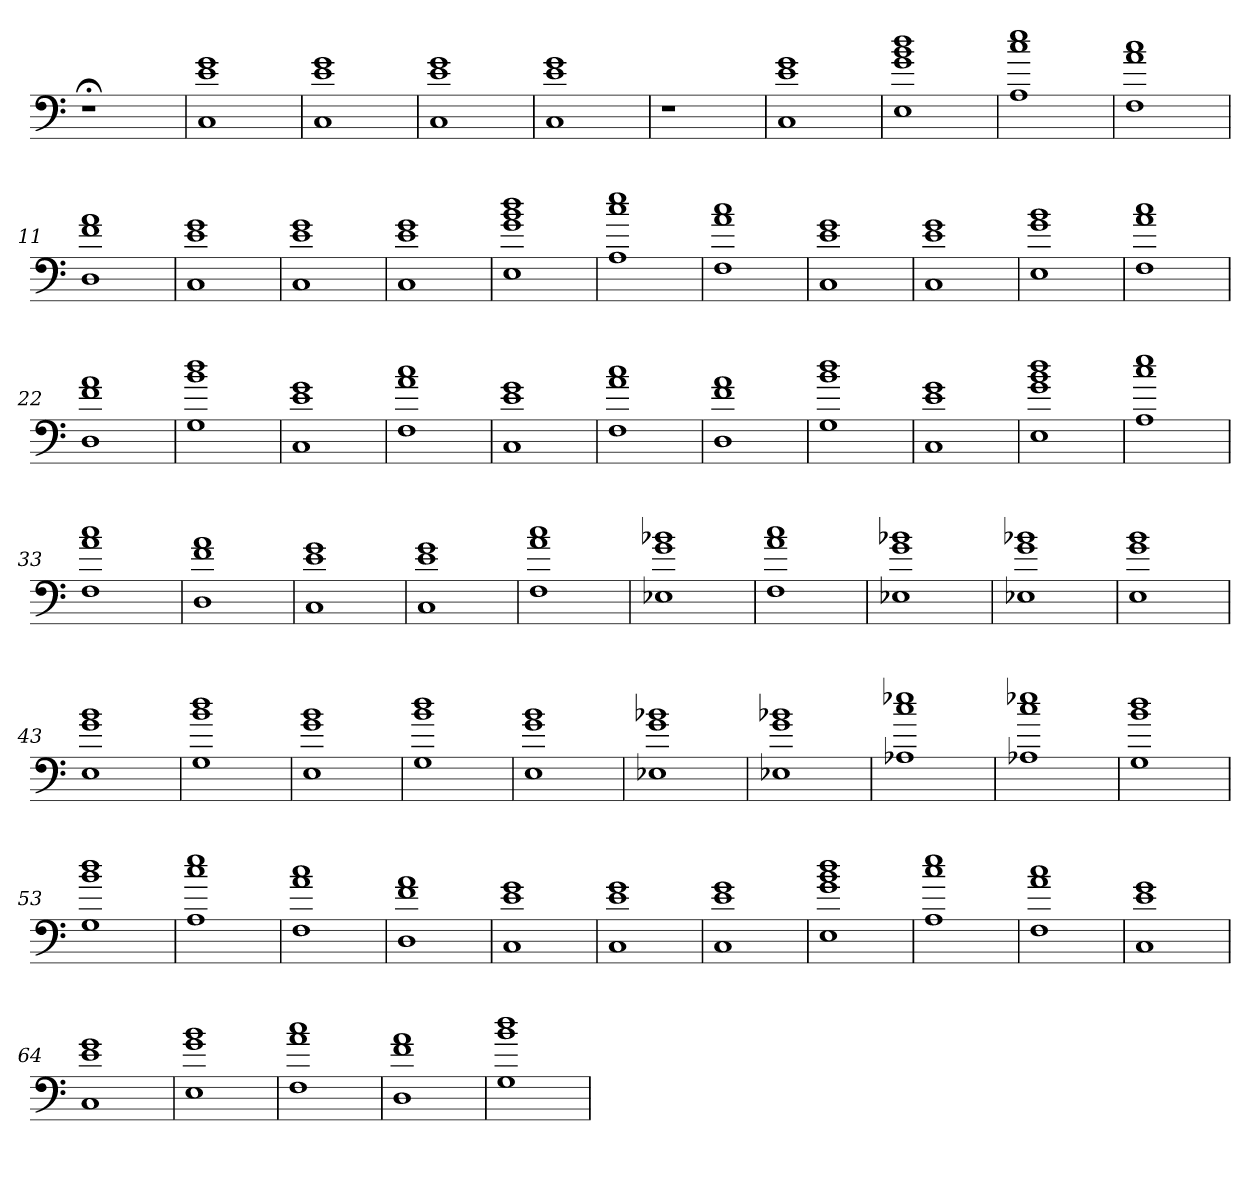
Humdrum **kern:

**kern
*part1
*staff1
=
1r;<
=1
1C 1e 1g
=2
1C 1e 1g
=3
1C 1e 1g
=4
1C 1e 1g
=5
1r
=6
1r
=7
1C 1e 1g
=8
1E 1g 1b 1dd
=9
1A 1cc 1ee
=10
1F 1a 1cc
=11
1D 1f 1a
=12
1C 1e 1g
=13
1C 1e 1g
=14
1C 1e 1g
=15
1E 1g 1b 1dd
=16
1A 1cc 1ee
=17
1F 1a 1cc
=18
1C 1e 1g
=19
1C 1e 1g
=20
1E 1g 1b
=21
1F 1a 1cc
=22
1D 1f 1a
=23
1G 1b 1dd
=24
1C 1e 1g
=25
1F 1a 1cc
=26
1C 1e 1g
=27
1F 1a 1cc
=28
1D 1f 1a
=29
1G 1b 1dd
=30
1C 1e 1g
=31
1E 1g 1b 1dd
=32
1A 1cc 1ee
=33
1F 1a 1cc
=34
1D 1f 1a
=35
1C 1e 1g
=36
1C 1e 1g
=37
1F 1a 1cc
=38
1E-X 1g 1b-X
=39
1F 1a 1cc
=40
1E-X 1g 1b-X
=41
1E-X 1g 1b-X
=42
1E 1g 1b
=43
1E 1g 1b
=44
1G 1b 1dd
=45
1E 1g 1b
=46
1G 1b 1dd
=47
1E 1g 1b
=48
1E-X 1g 1b-X
=49
1E-X 1g 1b-X
=50
1A-X 1cc 1ee-X
=51
1A-X 1cc 1ee-X
=52
1G 1b 1dd
=53
1G 1b 1dd
=54
1A 1cc 1ee
=55
1F 1a 1cc
=56
1D 1f 1a
=57
1C 1e 1g
=58
1C 1e 1g
=59
1C 1e 1g
=60
1E 1g 1b 1dd
=61
1A 1cc 1ee
=62
1F 1a 1cc
=63
1C 1e 1g
=64
1C 1e 1g
=65
1E 1g 1b
=66
1F 1a 1cc
=67
1D 1f 1a
=68
1G 1b 1dd
=
*-
